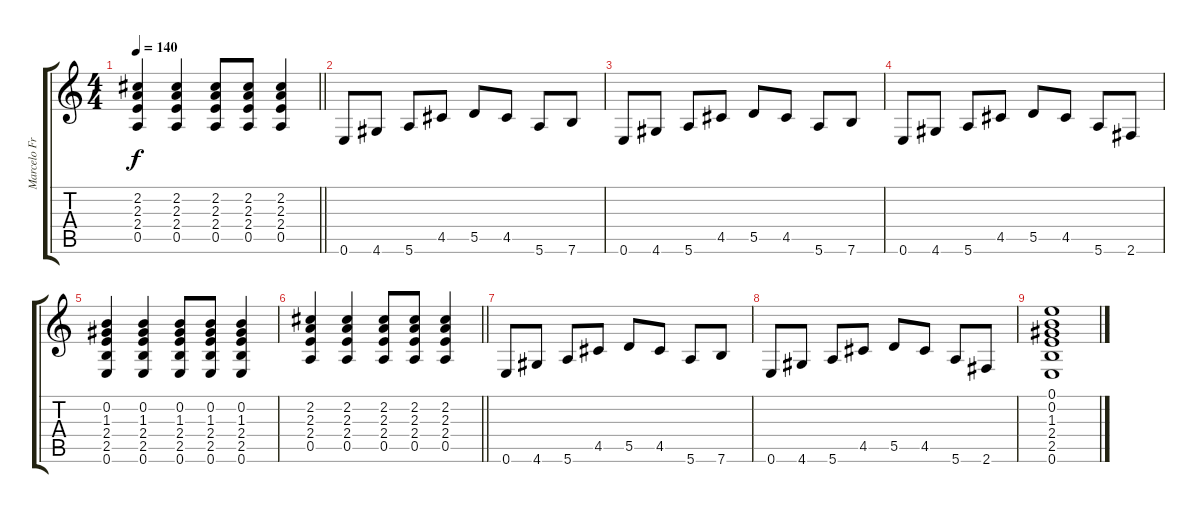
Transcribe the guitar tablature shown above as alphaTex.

\track ("Marcelo Fromer" "Marcelo Fr") {instrument acousticguitarsteel}
\staff {score tabs}
\tuning (E4 B3 G3 D3 A2 E2) {hide}
\ts (4 4)
\tempo 140
\clef g2
\barLineRight lightlight
\ks c
(2.2 2.3 2.4 0.5).4{dy f} (2.2 2.3 2.4 0.5).4 (2.2 2.3 2.4 0.5).8 (2.2 2.3 2.4 0.5).8 (2.2 2.3 2.4 0.5).4 |
0.6.8 4.6.8 5.6.8 4.5.8 5.5.8 4.5.8 5.6.8 7.6.8 |
0.6.8 4.6.8 5.6.8 4.5.8 5.5.8 4.5.8 5.6.8 7.6.8 |
0.6.8 4.6.8 5.6.8 4.5.8 5.5.8 4.5.8 5.6.8 2.6.8 |
(0.2 1.3 2.4 2.5 0.6).4 (0.2 1.3 2.4 2.5 0.6).4 (0.2 1.3 2.4 2.5 0.6).8 (0.2 1.3 2.4 2.5 0.6).8 (0.2 1.3 2.4 2.5 0.6).4 |
\barLineRight lightlight
(2.2 2.3 2.4 0.5).4 (2.2 2.3 2.4 0.5).4 (2.2 2.3 2.4 0.5).8 (2.2 2.3 2.4 0.5).8 (2.2 2.3 2.4 0.5).4 |
0.6.8 4.6.8 5.6.8 4.5.8 5.5.8 4.5.8 5.6.8 7.6.8 |
0.6.8 4.6.8 5.6.8 4.5.8 5.5.8 4.5.8 5.6.8 2.6.8 |
(0.1 0.2 1.3 2.4 2.5 0.6).1
